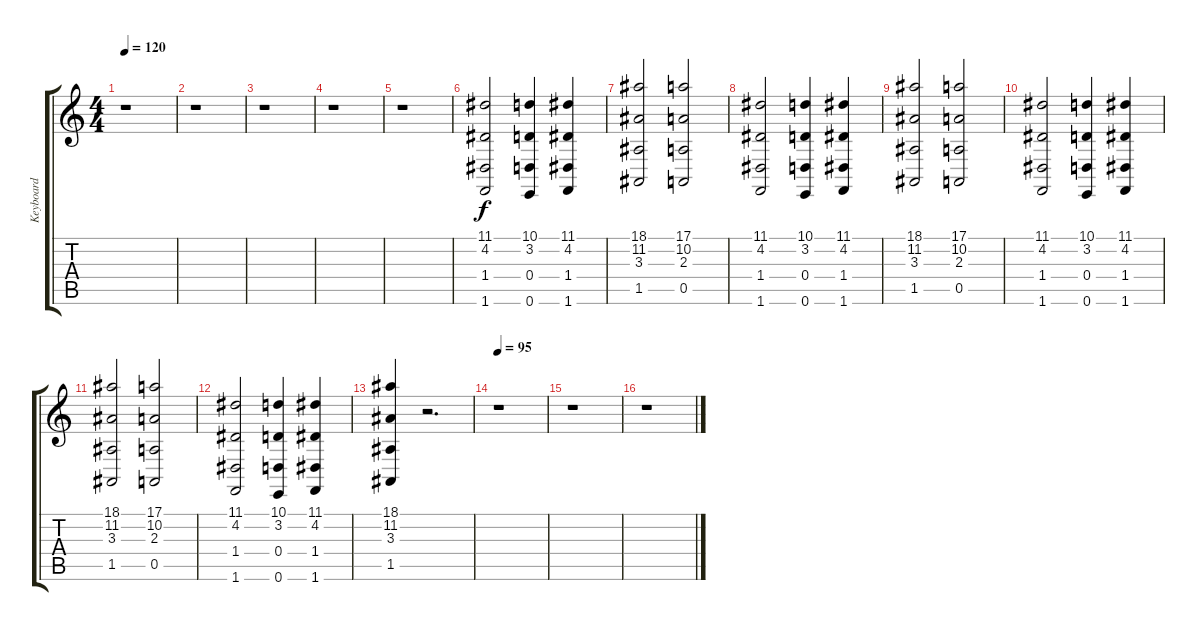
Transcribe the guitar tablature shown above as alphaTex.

\track ("Keyboard" "Keyboard") {instrument orchestrahit}
\staff {score tabs}
\tuning (E4 B3 G3 D3 A2 E2) {hide}
\ts (4 4)
\tempo 120
\clef g2
\ks c
r.1{dy f} |
r.1 |
r.1 |
r.1 |
r.1 |
(11.1 4.2 1.4 1.6).2 (10.1 3.2 0.4 0.6).4 (11.1 4.2 1.4 1.6).4 |
(18.1 11.2 3.3 1.5).2 (17.1 10.2 2.3 0.5).2 |
(11.1 4.2 1.4 1.6).2 (10.1 3.2 0.4 0.6).4 (11.1 4.2 1.4 1.6).4 |
(18.1 11.2 3.3 1.5).2 (17.1 10.2 2.3 0.5).2 |
(11.1 4.2 1.4 1.6).2 (10.1 3.2 0.4 0.6).4 (11.1 4.2 1.4 1.6).4 |
(18.1 11.2 3.3 1.5).2 (17.1 10.2 2.3 0.5).2 |
(11.1 4.2 1.4 1.6).2 (10.1 3.2 0.4 0.6).4 (11.1 4.2 1.4 1.6).4 |
(18.1 11.2 3.3 1.5).4 r.2{d} |
\tempo 95
r.1 |
r.1 |
r.1
